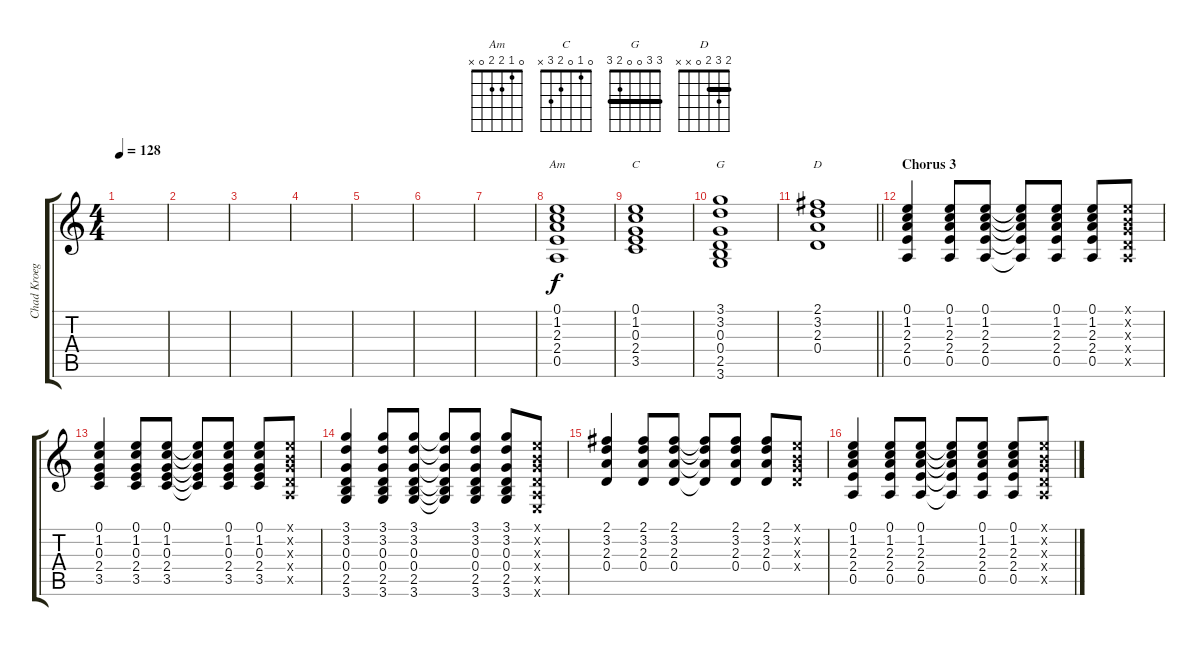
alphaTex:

\track ("Chad Kroeger (Acoustic 1)" "Chad Kroeg") {instrument acousticguitarsteel}
\staff {score tabs}
\tuning (E4 B3 G3 D3 A2 E2) {hide}
\chord ("Am" 0 1 2 2 0 x)
\chord ("C" 0 1 0 2 3 x)
\chord ("G" 3 3 0 0 2 3) {barre 3}
\chord ("D" 2 3 2 0 x x) {barre 2}
\ts (4 4)
\tempo 128
\clef g2
\ks c
|
|
|
|
|
|
|
(0.1 1.2 2.3 2.4 0.5).1{ch "Am"} |
(0.1 1.2 0.3 2.4 3.5).1{ch "C"} |
(3.1 3.2 0.3 0.4 2.5 3.6).1{ch "G"} |
\barLineRight lightlight
(2.1 3.2 2.3 0.4).1{ch "D"} |
\section ("" "Chorus 3")
(0.1 1.2 2.3 2.4 0.5).4 (0.1 1.2 2.3 2.4 0.5).8 (0.1 1.2 2.3 2.4 0.5).8 (0.1{t} 1.2{t} 2.3{t} 2.4{t} 0.5{t}).8 (0.1 1.2 2.3 2.4 0.5).8 (0.1 1.2 2.3 2.4 0.5).8 (0.1{x} 0.2{x} 0.3{x} 0.4{x} 0.5{x}).8 |
(0.1 1.2 0.3 2.4 3.5).4 (0.1 1.2 0.3 2.4 3.5).8 (0.1 1.2 0.3 2.4 3.5).8 (0.1{t} 1.2{t} 0.3{t} 2.4{t} 3.5{t}).8 (0.1 1.2 0.3 2.4 3.5).8 (0.1 1.2 0.3 2.4 3.5).8 (0.1{x} 0.2{x} 0.3{x} 0.4{x} 0.5{x}).8 |
(3.1 3.2 0.3 0.4 2.5 3.6).4 (3.1 3.2 0.3 0.4 2.5 3.6).8 (3.1 3.2 0.3 0.4 2.5 3.6).8 (3.1{t} 3.2{t} 0.3{t} 0.4{t} 2.5{t} 3.6{t}).8 (3.1 3.2 0.3 0.4 2.5 3.6).8 (3.1 3.2 0.3 0.4 2.5 3.6).8 (0.1{x} 0.2{x} 0.3{x} 0.4{x} 0.5{x} 0.6{x}).8 |
(2.1 3.2 2.3 0.4).4 (2.1 3.2 2.3 0.4).8 (2.1 3.2 2.3 0.4).8 (2.1{t} 3.2{t} 2.3{t} 0.4{t}).8 (2.1 3.2 2.3 0.4).8 (2.1 3.2 2.3 0.4).8 (0.1{x} 0.2{x} 0.3{x} 0.4{x}).8 |
(0.1 1.2 2.3 2.4 0.5).4 (0.1 1.2 2.3 2.4 0.5).8 (0.1 1.2 2.3 2.4 0.5).8 (0.1{t} 1.2{t} 2.3{t} 2.4{t} 0.5{t}).8 (0.1 1.2 2.3 2.4 0.5).8 (0.1 1.2 2.3 2.4 0.5).8 (0.1{x} 0.2{x} 0.3{x} 0.4{x} 0.5{x}).8
